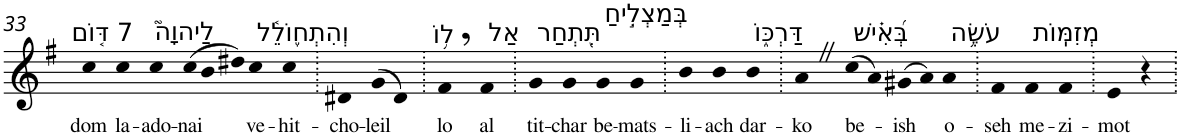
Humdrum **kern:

**kern	**text
*part1	*part1
*staff1	*staff1
*I"Piano	*
*I'Pno	*
!!LO:PB:g=z
*clefG2	*
*k[f#]	*
*G:	*
=33	=33
!LO:TX:a:t=7 דּ֤וֹם	!
!	!LO:LY:b
4cc	dom
!LO:TX:a:t=לַיהוָה֮	!
!	!LO:LY:b
4cc	la-
!	!LO:LY:b
4cc	-ado-
*Xtuplet	*
!	!LO:LY:b
(>12cc	-nai
12b	.
12dd#X)	.
!LO:TX:a:t=וְהִתְח֪וֹלֵ֫ל	!
!	!LO:LY:b
4cc	ve-
!	!LO:LY:b
4cc	-hit-
=34.	=34.
!	!LO:LY:b
4d#X	-cho-
!	!LO:LY:b
(>8g	-leil
8d#)	.
=35.	=35.
!LO:TX:a:t=ל֥וֹ	!
!	!LO:LY:b
4f#,	lo
!LO:TX:a:t=אַל	!
!	!LO:LY:b
4f#	al
=36.	=36.
!LO:TX:a:t=תִּ֭תְחַר	!
!	!LO:LY:b
4g	tit-
!	!LO:LY:b
4g	-char
!LO:TX:a:t=בְּמַצְלִ֣יחַ	!
!	!LO:LY:b
4g	be-
!	!LO:LY:b
4g	-mats-
=37.	=37.
!	!LO:LY:b
4b	-li-
!	!LO:LY:b
4b	-ach
!LO:TX:a:t=דַּרְכּ֑וֹ	!
!	!LO:LY:b
4b	dar-
=38.	=38.
!	!LO:LY:b
4aZ	-ko
!LO:TX:a:t=בְּ֝אִ֗ישׁ	!
!	!LO:LY:b
(>8cc	be-
8a)	.
!	!LO:LY:b
(>8g#X	-ish
8a)	.
!LO:TX:a:t=עֹשֶׂ֥ה	!
!	!LO:LY:b
4a	o-
=39.	=39.
!	!LO:LY:b
4f#	-seh
!LO:TX:a:t=מְזִמּֽוֹת	!
!	!LO:LY:b
4f#	me-
!	!LO:LY:b
4f#	-zi-
=40.	=40.
!	!LO:LY:b
4e	-mot
4r	.
=.	=.
*-	*-
